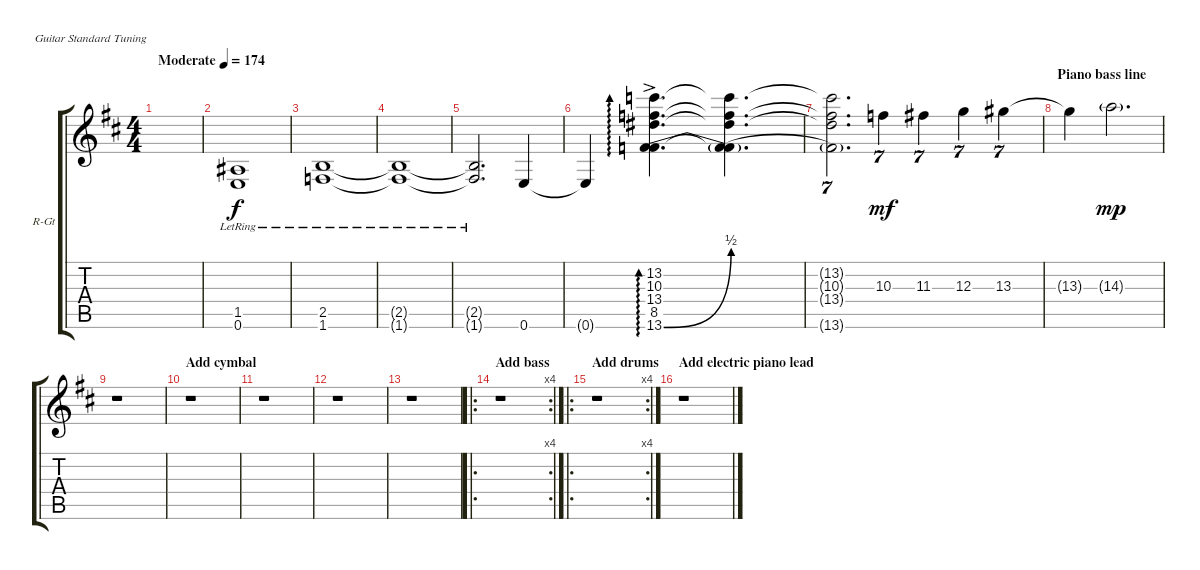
\bracketExtendMode groupsimilarinstruments
\firstSystemTrackNameOrientation horizontal
\otherSystemsTrackNameOrientation horizontal
\track ("Rhythm Guitar" "R-Gt") {instrument electricguitarclean}
\staff {score tabs}
\tuning (E4 B3 G3 D3 A2 E2)
\ts (4 4)
\tempo (174 "Moderate")
\clef g2
\scale
0.525292
\ks d
|
\scale
0.237354 (1.5{lr} 0.6{lr}).1 |
\scale
0.237354 (2.5{lr} 1.6{lr}).1 |
\scale
0.199346 (2.5{lr t} 1.6{lr t}).1 |
\scale
0.29085 (2.5{lr t} 1.6{lr t}).2{d} 0.6.4 |
\scale
0.509804 0.6{t}.4 (13.6{be (bend 28.799999999999997 0 51.6 2) ac} 13.2 10.3 13.4 8.5).4{d ad 0} (13.6{be (hold 0 0 60 0) t} 13.2{t} 10.3{t} 13.4{t} 8.5{t}).4{d dy f} |
\scale
0.517685 (13.6{be (hold 0 0 60 0) t} 13.2{t} 10.3{t} 13.4{t}).2{d tu (7 4)} 10.3.4{tu (7 4) dy mf} 11.3.4{tu (7 4)} 12.3.4{tu (7 4)} 13.3.4{tu (7 4)} |
\beaming (8 2 2 2 2)
\section ("" "Piano bass line")
\scale
0.286174 13.3{t}.4 14.3{g}.2{d dy mp} |
\scale
0.196141 r.1 |
\section ("" "Add cymbal")
\scale
0.333333 r.1 |
\scale
0.333333 r.1 |
\scale
0.333333 r.1 |
\scale
0.278539 r.1 |
\ro
\rc 4
\section ("" "Add bass")
\scale
0.360731 r.1 |
\ro
\rc 4
\section ("" "Add drums")
\scale
0.360731 r.1 |
\section ("" "Add electric piano lead")
\scale
0.333333 r.1
